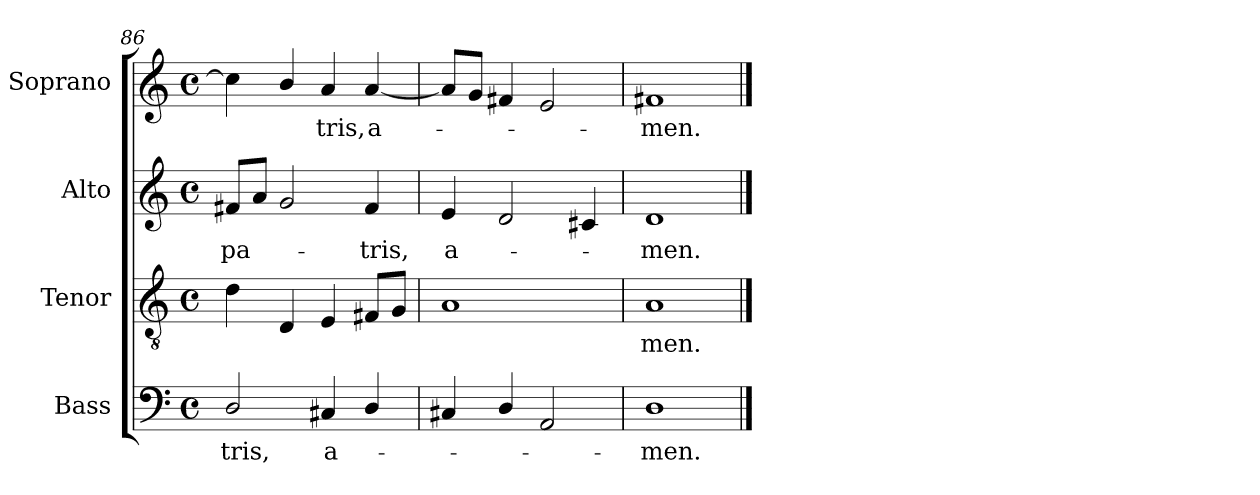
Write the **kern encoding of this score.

**kern	**text	**kern	**text	**kern	**text	**kern	**text
*part4	*part4	*part3	*part3	*part2	*part2	*part1	*part1
*staff4	*staff4	*staff3	*staff3	*staff2	*staff2	*staff1	*staff1
*I"Bass	*	*I"Tenor	*	*I"Alto	*	*I"Soprano	*
*I'B.	*	*I'T.	*	*I'A.	*	*I'S.	*
*clefF4	*	*clefGv2	*	*clefG2	*	*clefG2	*
*	*	*ITrd7c12	*	*	*	*	*
*k[]	*	*k[]	*	*k[]	*	*k[]	*
*C:	*	*C:	*	*C:	*	*C:	*
*M4/4	*	*M4/4	*	*M4/4	*	*M4/4	*
*met(c)	*	*met(c)	*	*met(c)	*	*met(c)	*
=86	=86	=86	=86	=86	=86	=86	=86
!	!LO:LY:b:color=#000000	!	!	!	!	!	!
!	!	!	!	!	!LO:LY:b:color=#000000	!	!
2Di/	-tris,	4Di\	.	8f#Xi/L	pa-	4cci\]	.
.	.	.	.	8ai/J	.	.	.
.	.	4DDi/	.	2gi/	.	4bi/	.
!	!LO:LY:b:color=#000000	!	!	!	!	!	!
!	!	!	!	!	!	!	!LO:LY:b:color=#000000
4C#Xi/	a-	4EEi/	.	.	.	4ai/	-tris,
!	!	!	!	!	!LO:LY:b:color=#000000	!	!
!	!	!	!	!	!	!	!LO:LY:b:color=#000000
4Di/	.	8FF#i/L	.	4f#i/	-tris,	[4ai/	a-
.	.	8GGi/J	.	.	.	.	.
=87	=87	=87	=87	=87	=87	=87	=87
!	!	!	!	!	!LO:LY:b:color=#000000	!	!
4C#Xi/	.	1AAi	.	4ei/	a-	8ai/L]	.
.	.	.	.	.	.	8gi/J	.
4Di/	.	.	.	2di/	.	4f#i/	.
2AAi/	.	.	.	.	.	2ei/	.
.	.	.	.	4c#Xi/	.	.	.
=88	=88	=88	=88	=88	=88	=88	=88
!	!LO:LY:b:color=#000000	!	!	!	!	!	!
!	!	!	!LO:LY:b:color=#000000	!	!	!	!
!	!	!	!	!	!LO:LY:b:color=#000000	!	!
!	!	!	!	!	!	!	!LO:LY:b:color=#000000
1Di	-men.	1AAi	-men.	1di	-men.	1f#i	-men.
==	==	==	==	==	==	==	==
*-	*-	*-	*-	*-	*-	*-	*-
